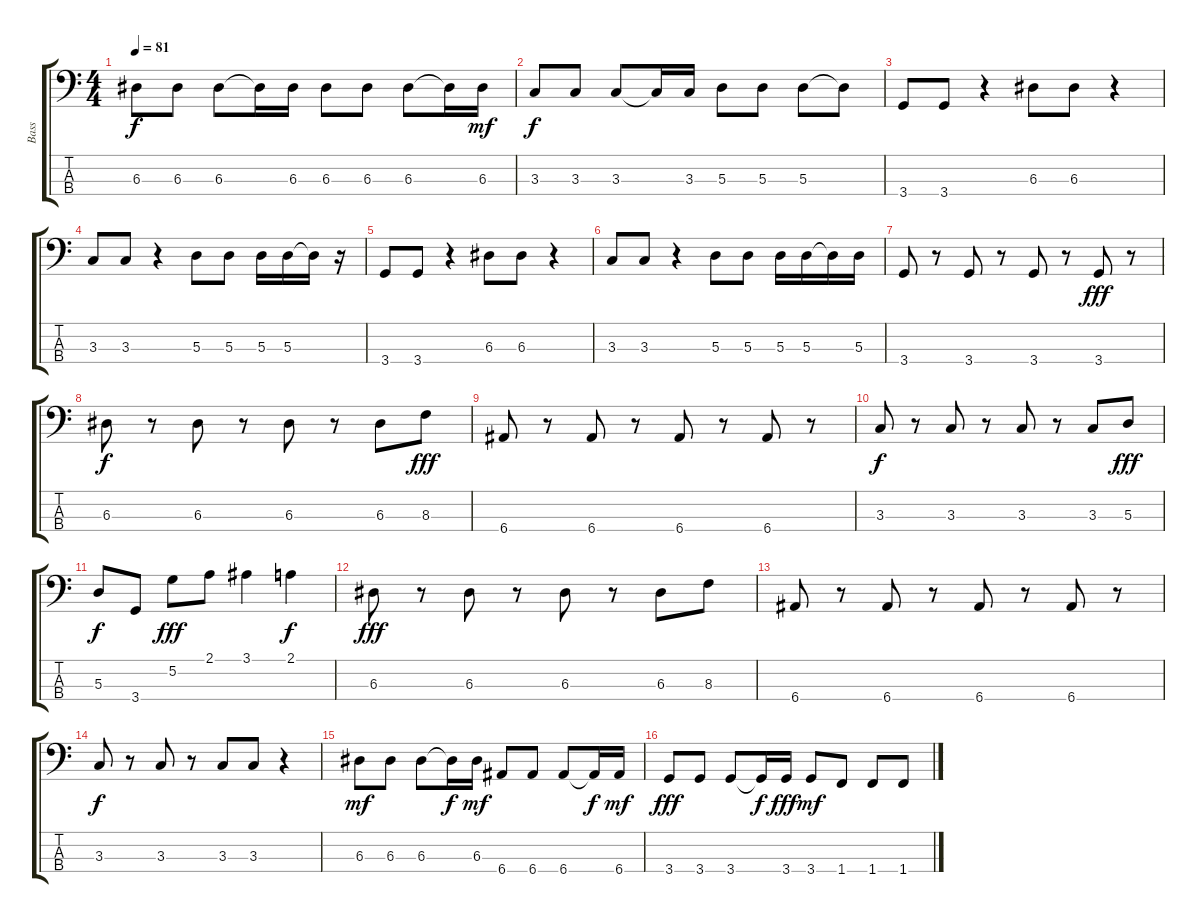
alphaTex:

\track ("Bass" "Bass") {instrument electricbassfinger}
\staff {score tabs}
\tuning (G2 D2 A1 E1) {hide}
\ts (4 4)
\tempo 81
\clef f4
\ks c
6.3.8{dy f} 6.3.8 6.3.8 6.3{t}.16 6.3.16 6.3.8 6.3.8 6.3.8 6.3{t}.16 6.3.16{dy mf} |
3.3.8{dy f} 3.3.8 3.3.8 3.3{t}.16 3.3.16 5.3.8 5.3.8 5.3.8 5.3{t}.8 |
3.4.8 3.4.8 r.4 6.3.8 6.3.8 r.4 |
3.3.8 3.3.8 r.4 5.3.8 5.3.8 5.3.16 5.3.16 5.3{t}.16 r.16 |
3.4.8 3.4.8 r.4 6.3.8 6.3.8 r.4 |
3.3.8 3.3.8 r.4 5.3.8 5.3.8 5.3.16 5.3.16 5.3{t}.16 5.3.16 |
3.4.8 r.8 3.4.8 r.8 3.4.8 r.8 3.4.8{dy fff} r.8 |
6.3.8{dy f} r.8 6.3.8 r.8 6.3.8 r.8 6.3.8 8.3.8{dy fff} |
6.4.8 r.8 6.4.8 r.8 6.4.8 r.8 6.4.8 r.8 |
3.3.8{dy f} r.8 3.3.8 r.8 3.3.8 r.8 3.3.8 5.3.8{dy fff} |
5.3.8{dy f} 3.4.8 5.2.8{dy fff} 2.1.8 3.1.4 2.1.4{dy f} |
6.3.8{dy fff} r.8 6.3.8 r.8 6.3.8 r.8 6.3.8 8.3.8 |
6.4.8 r.8 6.4.8 r.8 6.4.8 r.8 6.4.8 r.8 |
3.3.8{dy f} r.8 3.3.8 r.8 3.3.8 3.3.8 r.4 |
6.3.8{dy mf} 6.3.8 6.3.8 6.3{t}.16{dy f} 6.3.16{dy mf} 6.4.8 6.4.8 6.4.8 6.4{t}.16{dy f} 6.4.16{dy mf} |
3.4.8{dy fff} 3.4.8 3.4.8 3.4{t}.16{dy f} 3.4.16{dy fff} 3.4.8{dy mf} 1.4.8 1.4.8 1.4.8
